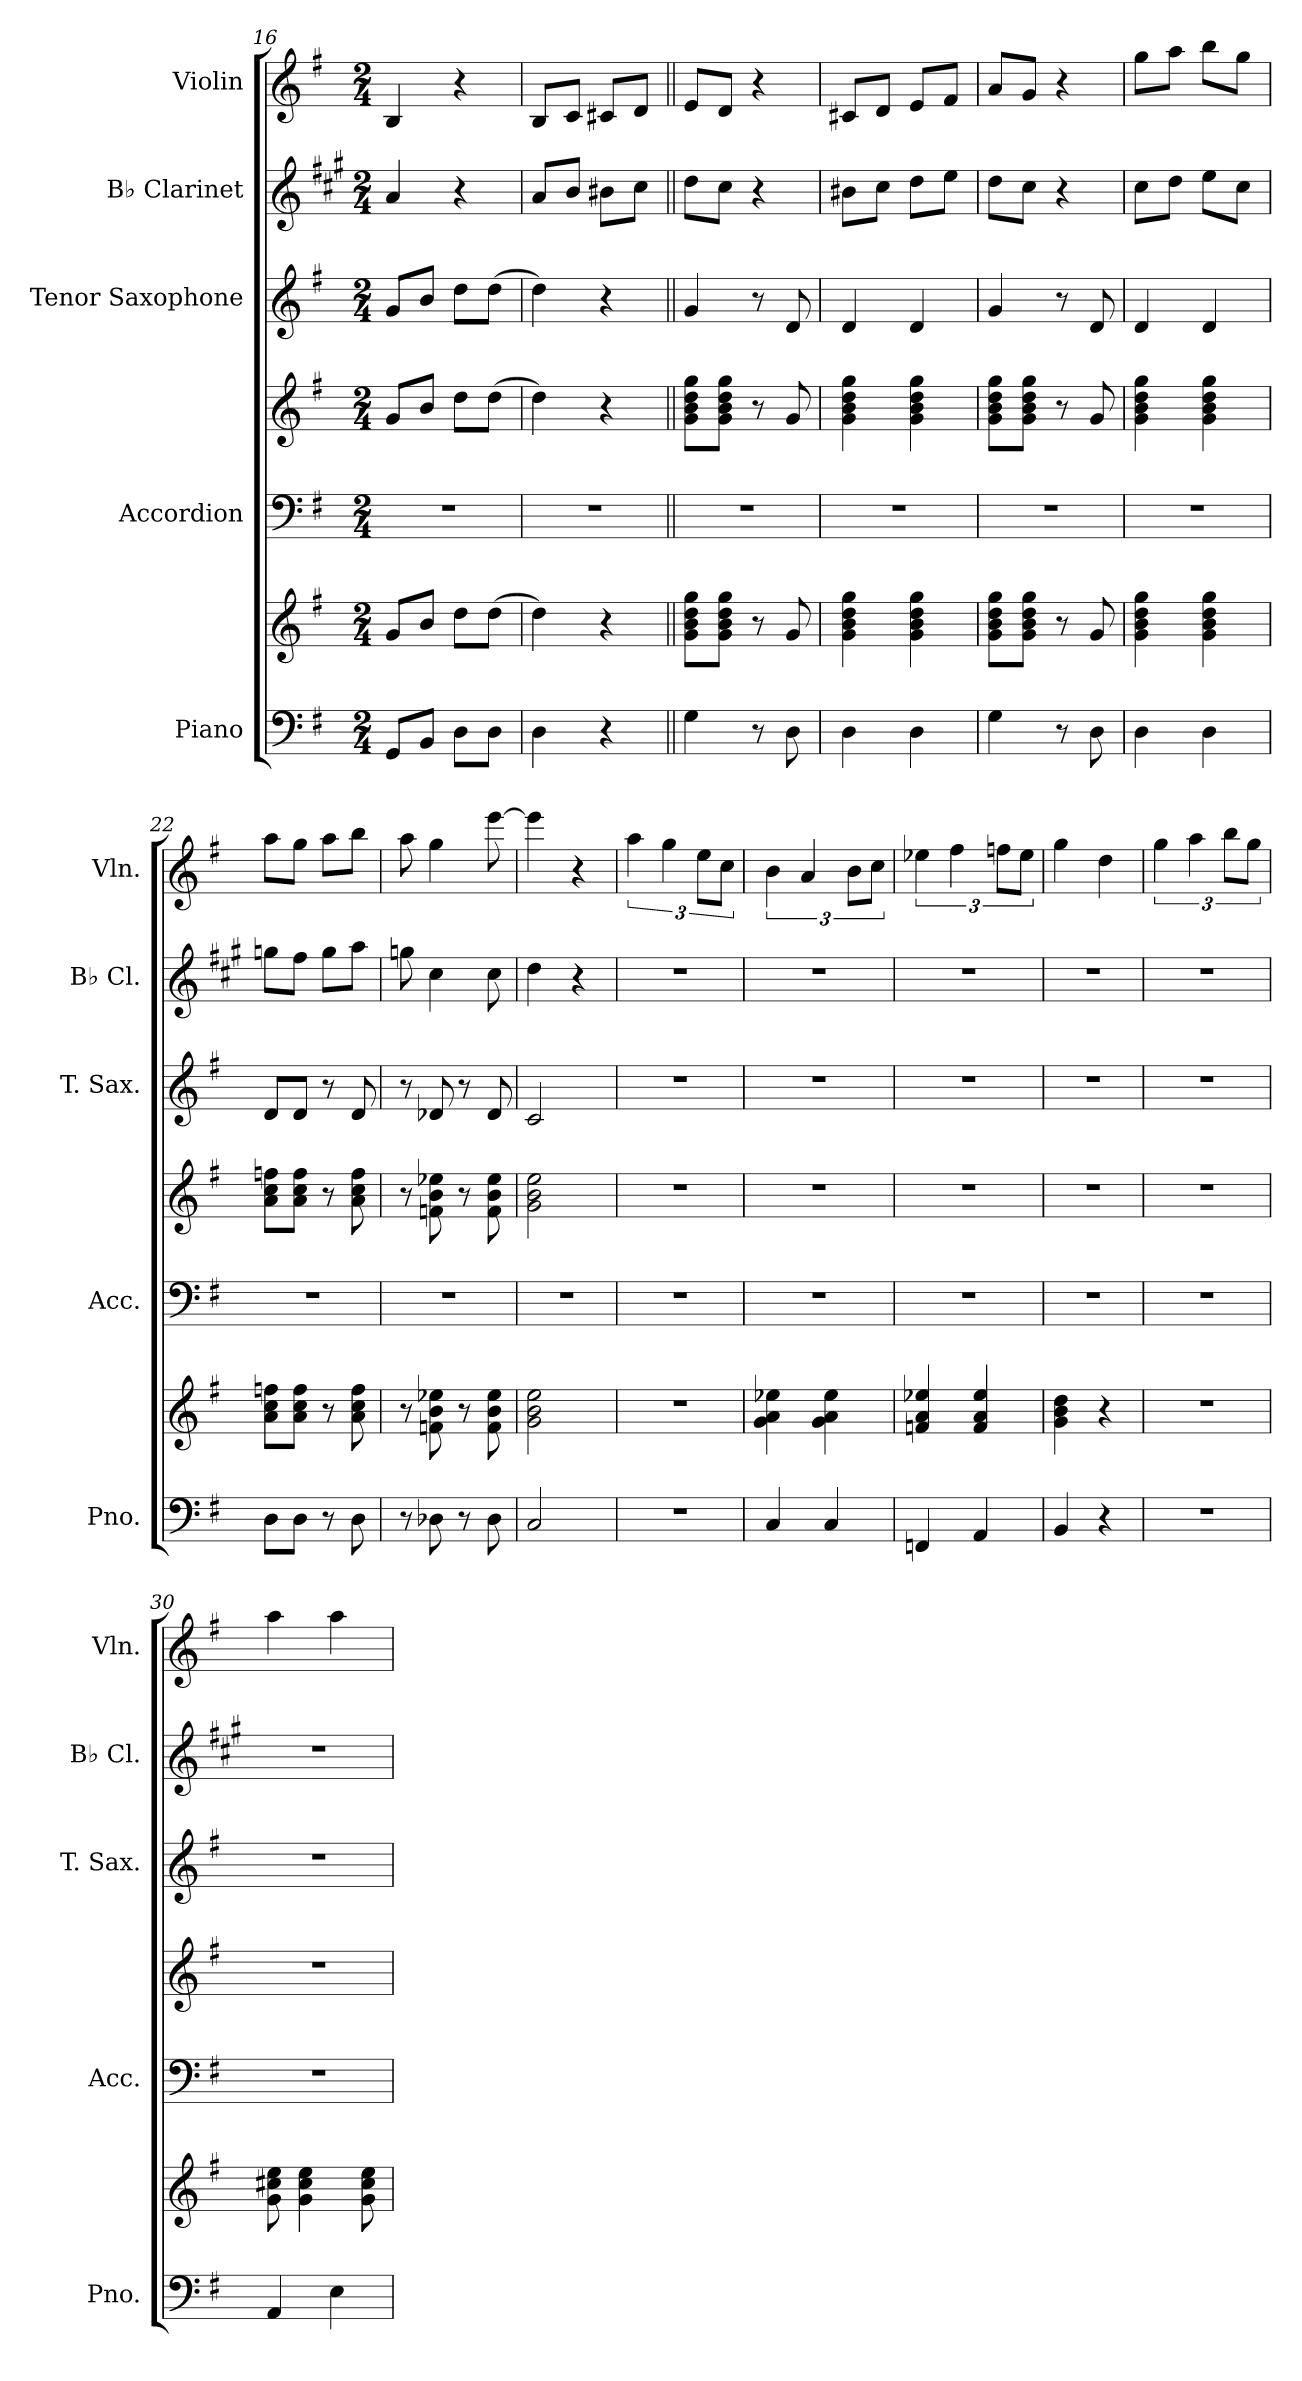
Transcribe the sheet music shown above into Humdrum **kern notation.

**kern	**kern	**kern	**kern	**kern	**kern	**kern
*part5	*part5	*part4	*part4	*part3	*part2	*part1
*staff7	*staff6	*staff5	*staff4	*staff3	*staff2	*staff1
*I"Piano	*	*I"Accordion	*	*I"Tenor Saxophone	*I"B♭ Clarinet	*I"Violin
*I'Pno.	*	*I'Acc.	*	*I'T. Sax.	*I'B♭ Cl.	*I'Vln.
*clefF4	*clefG2	*clefF4	*clefG2	*clefG2	*clefG2	*clefG2
*	*	*	*	*ITrd8c14	*ITrd1c2	*
*k[f#]	*k[f#]	*k[f#]	*k[f#]	*k[f#]	*k[f#]	*k[f#]
*G:	*G:	*G:	*G:	*G:	*G:	*G:
*M2/4	*M2/4	*M2/4	*M2/4	*M2/4	*M2/4	*M2/4
=16	=16	=16	=16	=16	=16	=16
8GG/L	8g/L	2r	8g/L	8G/L	4g/	4B/
8BB/J	8b/J	.	8b/J	8B/J	.	.
8D\L	8dd\L	.	8dd\L	8d\L	4r	4r
8D\J	(8dd\J	.	(8dd\J	(8d\J	.	.
=17	=17	=17	=17	=17	=17	=17
4D\	4dd\)	2r	4dd\)	4d\)	8g/L	8B/L
.	.	.	.	.	8a/J	8c/J
4r	4r	.	4r	4r	8a#X\L	8c#X/L
.	.	.	.	.	8b\J	8d/J
=18||	=18||	=18||	=18||	=18||	=18||	=18||
4G\	8g\ 8b\ 8dd\ 8gg\L	2r	8g\ 8b\ 8dd\ 8gg\L	4G/	8cc\L	8e/L
.	8g\ 8b\ 8dd\ 8gg\J	.	8g\ 8b\ 8dd\ 8gg\J	.	8b\J	8d/J
8r	8r	.	8r	8r	4r	4r
8D\	8g/	.	8g/	8D/	.	.
=19	=19	=19	=19	=19	=19	=19
4D\	4g\ 4b\ 4dd\ 4gg\	2r	4g\ 4b\ 4dd\ 4gg\	4D/	8a#X\L	8c#X/L
.	.	.	.	.	8b\J	8d/J
4D\	4g\ 4b\ 4dd\ 4gg\	.	4g\ 4b\ 4dd\ 4gg\	4D/	8cc\L	8e/L
.	.	.	.	.	8dd\J	8f#/J
!!LO:PB:g=z
=20	=20	=20	=20	=20	=20	=20
4G\	8g\ 8b\ 8dd\ 8gg\L	2r	8g\ 8b\ 8dd\ 8gg\L	4G/	8cc\L	8a/L
.	8g\ 8b\ 8dd\ 8gg\J	.	8g\ 8b\ 8dd\ 8gg\J	.	8b\J	8g/J
8r	8r	.	8r	8r	4r	4r
8D\	8g/	.	8g/	8D/	.	.
=21	=21	=21	=21	=21	=21	=21
4D\	4g\ 4b\ 4dd\ 4gg\	2r	4g\ 4b\ 4dd\ 4gg\	4D/	8b\L	8gg\L
.	.	.	.	.	8cc\J	8aa\J
4D\	4g\ 4b\ 4dd\ 4gg\	.	4g\ 4b\ 4dd\ 4gg\	4D/	8dd\L	8bb\L
.	.	.	.	.	8b\J	8gg\J
=22	=22	=22	=22	=22	=22	=22
8D\L	8a\ 8cc\ 8ffn\L	2r	8a\ 8cc\ 8ffn\L	8D/L	8ffn\L	8aa\L
8D\J	8a\ 8cc\ 8ff\J	.	8a\ 8cc\ 8ff\J	8D/J	8ee\J	8gg\J
8r	8r	.	8r	8r	8ff\L	8aa\L
8D\	8a\ 8cc\ 8ff\	.	8a\ 8cc\ 8ff\	8D/	8gg\J	8bb\J
=23	=23	=23	=23	=23	=23	=23
8r	8r	2r	8r	8r	8ffn\	8aa\
8D-X\	8fn\ 8b\ 8ee-X\	.	8fn\ 8b\ 8ee-X\	8D-X/	4b\	4gg\
8r	8r	.	8r	8r	.	.
8D-\	8f\ 8b\ 8ee-\	.	8f\ 8b\ 8ee-\	8D-/	8b\	[8eee\
=24	=24	=24	=24	=24	=24	=24
2C/	2g\ 2b\ 2ee\	2r	2g\ 2b\ 2ee\	2C/	4cc\	4eee\]
.	.	.	.	.	4r	4r
=25	=25	=25	=25	=25	=25	=25
2r	2r	2r	2r	2r	2r	6aa\
.	.	.	.	.	.	6gg\
.	.	.	.	.	.	12ee\L
.	.	.	.	.	.	12cc\J
=26	=26	=26	=26	=26	=26	=26
4C/	4g\ 4a\ 4ee-X\	2r	2r	2r	2r	6b\
.	.	.	.	.	.	6a/
4C/	4g\ 4a\ 4ee-\	.	.	.	.	.
.	.	.	.	.	.	12b\L
.	.	.	.	.	.	12cc\J
=27	=27	=27	=27	=27	=27	=27
4FFn/	4fn/ 4a/ 4ee-X/	2r	2r	2r	2r	6ee-X\
.	.	.	.	.	.	6ff#\
4AA/	4f/ 4a/ 4ee-/	.	.	.	.	.
.	.	.	.	.	.	12ffn\L
.	.	.	.	.	.	12ee-\J
!!LO:PB:g=z
=28	=28	=28	=28	=28	=28	=28
4BB/	4g\ 4b\ 4dd\	2r	2r	2r	2r	4gg\
4r	4r	.	.	.	.	4dd\
=29	=29	=29	=29	=29	=29	=29
2r	2r	2r	2r	2r	2r	6gg\
.	.	.	.	.	.	6aa\
.	.	.	.	.	.	12bb\L
.	.	.	.	.	.	12gg\J
=30	=30	=30	=30	=30	=30	=30
4AA/	8g\ 8cc#X\ 8ee\	2r	2r	2r	2r	4aa\
.	4g\ 4cc#\ 4ee\	.	.	.	.	.
4E\	.	.	.	.	.	4aa\
.	8g\ 8cc#\ 8ee\	.	.	.	.	.
=	=	=	=	=	=	=
*-	*-	*-	*-	*-	*-	*-
